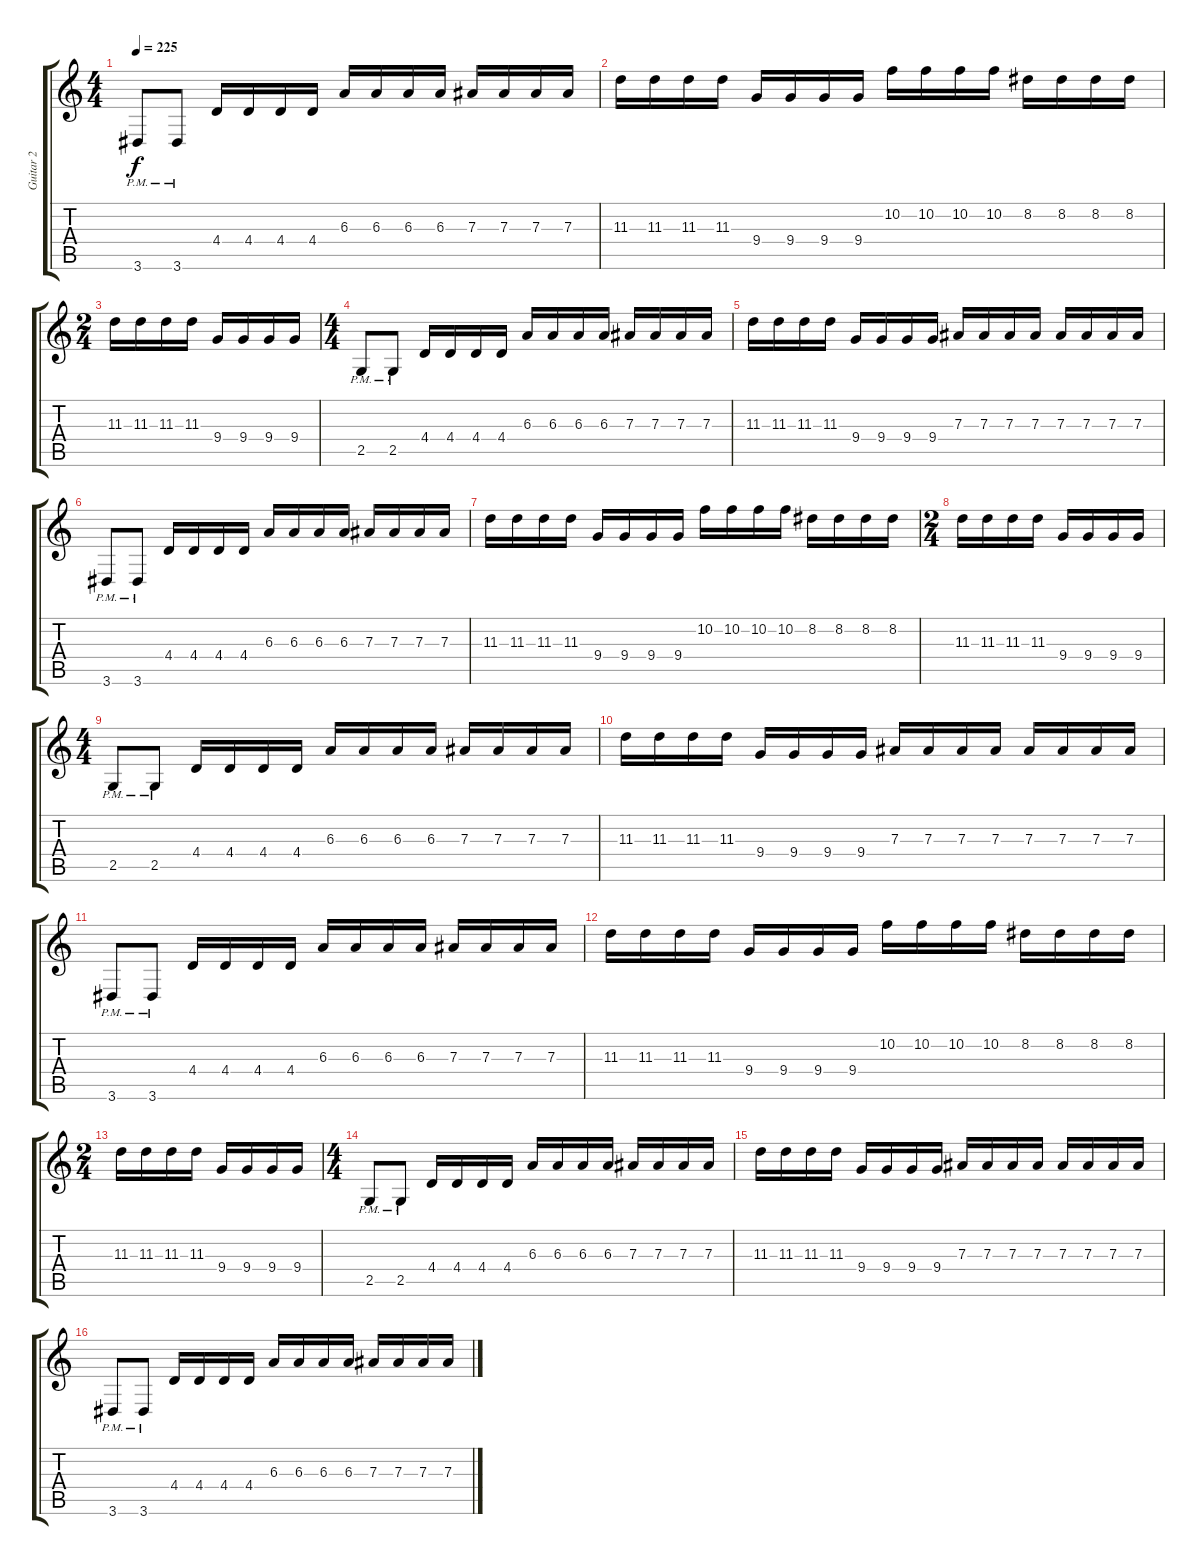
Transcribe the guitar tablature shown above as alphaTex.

\track ("Guitar 2" "Guitar 2") {instrument distortionguitar}
\staff {score tabs}
\tuning (C4 G3 Eb3 Bb2 F2 C2) {hide}
\ts (4 4)
\tempo 225
\clef g2
\ks c
3.6{pm}.8{dy f} 3.6{pm}.8 4.4.16 4.4.16 4.4.16 4.4.16 6.3.16 6.3.16 6.3.16 6.3.16 7.3.16 7.3.16 7.3.16 7.3.16 |
11.3.16 11.3.16 11.3.16 11.3.16 9.4.16 9.4.16 9.4.16 9.4.16 10.2.16 10.2.16 10.2.16 10.2.16 8.2.16 8.2.16 8.2.16 8.2.16 |
\ts (2 4)
11.3.16 11.3.16 11.3.16 11.3.16 9.4.16 9.4.16 9.4.16 9.4.16 |
\ts (4 4)
2.5{pm}.8 2.5{pm}.8 4.4.16 4.4.16 4.4.16 4.4.16 6.3.16 6.3.16 6.3.16 6.3.16 7.3.16 7.3.16 7.3.16 7.3.16 |
11.3.16 11.3.16 11.3.16 11.3.16 9.4.16 9.4.16 9.4.16 9.4.16 7.3.16 7.3.16 7.3.16 7.3.16 7.3.16 7.3.16 7.3.16 7.3.16 |
3.6{pm}.8 3.6{pm}.8 4.4.16 4.4.16 4.4.16 4.4.16 6.3.16 6.3.16 6.3.16 6.3.16 7.3.16 7.3.16 7.3.16 7.3.16 |
11.3.16 11.3.16 11.3.16 11.3.16 9.4.16 9.4.16 9.4.16 9.4.16 10.2.16 10.2.16 10.2.16 10.2.16 8.2.16 8.2.16 8.2.16 8.2.16 |
\ts (2 4)
11.3.16 11.3.16 11.3.16 11.3.16 9.4.16 9.4.16 9.4.16 9.4.16 |
\ts (4 4)
2.5{pm}.8 2.5{pm}.8 4.4.16 4.4.16 4.4.16 4.4.16 6.3.16 6.3.16 6.3.16 6.3.16 7.3.16 7.3.16 7.3.16 7.3.16 |
11.3.16 11.3.16 11.3.16 11.3.16 9.4.16 9.4.16 9.4.16 9.4.16 7.3.16 7.3.16 7.3.16 7.3.16 7.3.16 7.3.16 7.3.16 7.3.16 |
3.6{pm}.8 3.6{pm}.8 4.4.16 4.4.16 4.4.16 4.4.16 6.3.16 6.3.16 6.3.16 6.3.16 7.3.16 7.3.16 7.3.16 7.3.16 |
11.3.16 11.3.16 11.3.16 11.3.16 9.4.16 9.4.16 9.4.16 9.4.16 10.2.16 10.2.16 10.2.16 10.2.16 8.2.16 8.2.16 8.2.16 8.2.16 |
\ts (2 4)
11.3.16 11.3.16 11.3.16 11.3.16 9.4.16 9.4.16 9.4.16 9.4.16 |
\ts (4 4)
2.5{pm}.8 2.5{pm}.8 4.4.16 4.4.16 4.4.16 4.4.16 6.3.16 6.3.16 6.3.16 6.3.16 7.3.16 7.3.16 7.3.16 7.3.16 |
11.3.16 11.3.16 11.3.16 11.3.16 9.4.16 9.4.16 9.4.16 9.4.16 7.3.16 7.3.16 7.3.16 7.3.16 7.3.16 7.3.16 7.3.16 7.3.16 |
3.6{pm}.8 3.6{pm}.8 4.4.16 4.4.16 4.4.16 4.4.16 6.3.16 6.3.16 6.3.16 6.3.16 7.3.16 7.3.16 7.3.16 7.3.16
